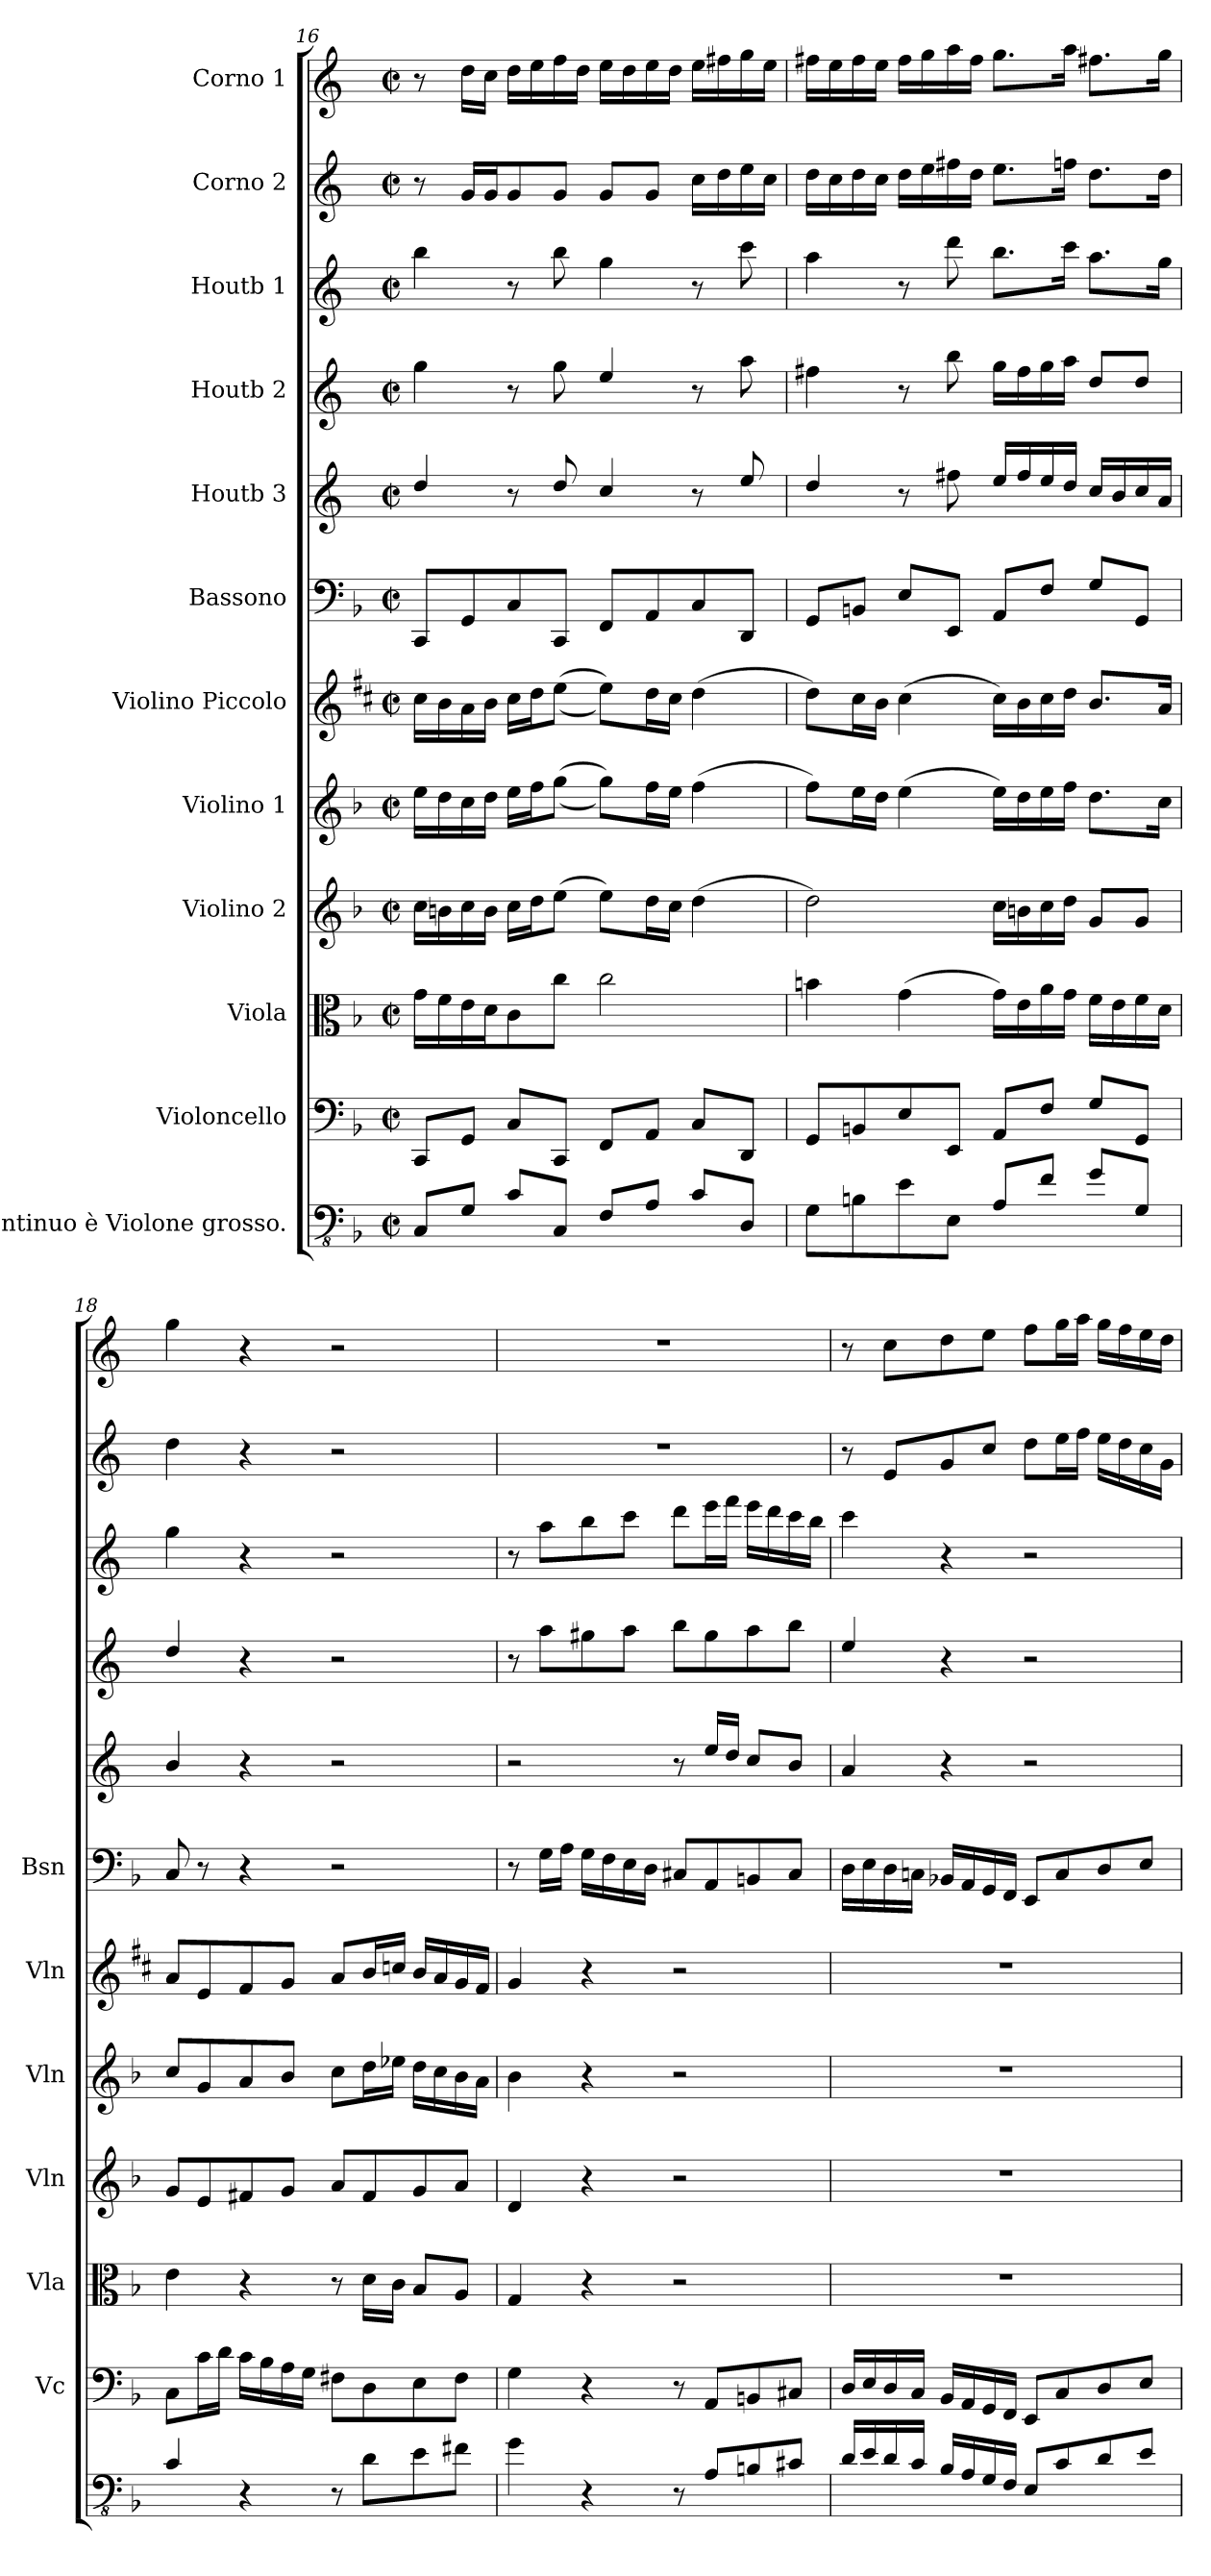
**kern	**kern	**kern	**kern	**kern	**kern	**kern	**kern	**kern	**kern	**kern	**kern
*part12	*part11	*part10	*part9	*part8	*part7	*part6	*part5	*part4	*part3	*part2	*part1
*staff12	*staff11	*staff10	*staff9	*staff8	*staff7	*staff6	*staff5	*staff4	*staff3	*staff2	*staff1
*I"Continuo è Violone grosso.	*I"Violoncello	*I"Viola	*I"Violino 2	*I"Violino 1	*I"Violino Piccolo	*I"Bassono	*I"Houtb 3	*I"Houtb 2	*I"Houtb 1	*I"Corno 2	*I"Corno 1
*	*I'Vc	*I'Vla	*I'Vln	*I'Vln	*I'Vln	*I'Bsn	*	*	*	*	*
!!LO:PB:g=z
*clefFv4	*clefF4	*clefC3	*clefG2	*clefG2	*clefG2	*clefF4	*clefG2	*clefG2	*clefG2	*clefG2	*clefG2
*ITrd7c12	*	*	*	*	*ITrd-2c-3	*	*ITrd4c7	*ITrd4c7	*ITrd4c7	*ITrd4c7	*ITrd4c7
*k[b-]	*k[b-]	*k[b-]	*k[b-]	*k[b-]	*k[b-]	*k[b-]	*k[b-]	*k[b-]	*k[b-]	*k[b-]	*k[b-]
*M2/2	*M2/2	*M2/2	*M2/2	*M2/2	*M2/2	*M2/2	*M2/2	*M2/2	*M2/2	*M2/2	*M2/2
*met(c|)	*met(c|)	*met(c|)	*met(c|)	*met(c|)	*met(c|)	*met(c|)	*met(c|)	*met(c|)	*met(c|)	*met(c|)	*met(c|)
=16	=16	=16	=16	=16	=16	=16	=16	=16	=16	=16	=16
8CCC/L	8CC/L	16g\LL	16cc\LL	16ee\LL	16ee\LL	8CC/L	4g/	4cc\	4ee\	8r	8r
.	.	16f\	16bn\	16dd\	16dd\	.	.	.	.	.	.
8GGG/J	8GG/J	16e\	16cc\	16cc\	16cc\	8GG/	.	.	.	16c/LL	16g\LL
.	.	16d\J	16b\JJ	16dd\JJ	16dd\JJ	.	.	.	.	16c/J	16f\JJ
8CC\L	8C\L	8c\	16cc\LL	16ee\LL	16ee\LL	8C/	8r	8r	8r	8c/	16g\LL
.	.	.	16dd\J	16ff\J	16ff\J	.	.	.	.	.	16a\
8CCC/J	8CC/J	8cc\J	(8ee\J	((8gg\J	((8gg\J	8CC/J	8g/	8cc\	8ee\	8c/J	16b-\
.	.	.	.	.	.	.	.	.	.	.	16g\JJ
8FFF/L	8FF/L	2cc\	8ee\L)	8gg\L))	8gg\L))	8FF/L	4f/	4a/	4cc\	8c/L	16a\LL
.	.	.	.	.	.	.	.	.	.	.	16g\
8AAA/J	8AA/J	.	16dd\L	16ff\L	16ff\L	8AA/	.	.	.	8c/J	16a\
.	.	.	16cc\JJ	16ee\JJ	16ee\JJ	.	.	.	.	.	16g\JJ
8CC\L	8C\L	.	(4dd\	(4ff\	(4ff\	8C/	8r	8r	8r	16f\LL	16a\LL
.	.	.	.	.	.	.	.	.	.	16g\	16bn\
8DDD/J	8DD/J	.	.	.	.	8DD/J	8a/	8dd\	8ff\	16a\	16cc\
.	.	.	.	.	.	.	.	.	.	16f\JJ	16a\JJ
=17	=17	=17	=17	=17	=17	=17	=17	=17	=17	=17	=17
8GGG\L	8GG/L	4bn\	2dd\)	8ff\L)	8ff\L)	8GG/L	4g/	4bn\	4dd\	16g\LL	16bn\LL
.	.	.	.	.	.	.	.	.	.	16f\	16a\
8BBBn\	8BBn/	.	.	16ee\L	16ee\L	8BBn/J	.	.	.	16g\	16b\
.	.	.	.	16dd\JJ	16dd\JJ	.	.	.	.	16f\JJ	16a\JJ
8EE\	8E/	(4g\	.	(4ee\	(4ee\	8E\L	8r	8r	8r	16g\LL	16b\LL
.	.	.	.	.	.	.	.	.	.	16a\	16cc\
8EEE/J	8EE/J	.	.	.	.	8EE/J	8bn\	8ee\	8gg\	16bn\	16dd\
.	.	.	.	.	.	.	.	.	.	16g\JJ	16b\JJ
8AAA/L	8AA/L	16g\LL)	16cc\LL	16ee\LL)	16ee\LL)	8AA/L	16a/LL	16cc\LL	8.ee\L	8.a\L	8.cc\L
.	.	16e\	16bn\	16dd\	16dd\	.	16b/	16b\	.	.	.
8FF\J	8F\J	16a\	16cc\	16ee\	16ee\	8F\J	16a/	16cc\	.	.	.
.	.	16g\JJ	16dd\JJ	16ff\JJ	16ff\JJ	.	16g/JJ	16dd\JJ	16ff\Jk	16b-X\Jk	16dd\Jk
8GG\L	8G\L	16f\LL	8g/L	8.dd\L	8.dd/L	8G\L	16f/LL	8g/L	8.dd\L	8.g\L	8.bn\L
.	.	16e\	.	.	.	.	16e/	.	.	.	.
8GGG/J	8GG/J	16f\	8g/J	.	.	8GG/J	16f/	8g/J	.	.	.
.	.	16d\JJ	.	16cc\Jk	16cc/Jk	.	16d/JJ	.	16cc\Jk	16g\Jk	16cc\Jk
=18	=18	=18	=18	=18	=18	=18	=18	=18	=18	=18	=18
4CC/	8C/L	4e\	8g/L	8cc\L	8cc/L	8C/	4e/	4g/	4cc\	4g\	4cc\
.	16c\L	.	8e/	8g\	8g/	8r	.	.	.	.	.
.	16d\JJ	.	.	.	.	.	.	.	.	.	.
4r	16c\LL	4r	8f#X/	8a/	8a/	4r	4r	4r	4r	4r	4r
.	16B-\	.	.	.	.	.	.	.	.	.	.
.	16A\	.	8g/J	8b-/J	8b-/J	.	.	.	.	.	.
.	16G\JJ	.	.	.	.	.	.	.	.	.	.
8r	8F#X\L	8r	8a/L	8cc\L	8cc/L	2r	2r	2r	2r	2r	2r
8DD\L	8D\	16d\LL	8f#/	16dd\L	16dd/L	.	.	.	.	.	.
.	.	16c\JJ	.	16ee-X\JJ	16ee-X/JJ	.	.	.	.	.	.
8EE\	8E\	8B-/L	8g/	16dd\LL	16dd/LL	.	.	.	.	.	.
.	.	.	.	16cc\	16cc/	.	.	.	.	.	.
8FF#X\J	8F#\J	8A/J	8a/J	16b-\	16b-/	.	.	.	.	.	.
.	.	.	.	16a\JJ	16a/JJ	.	.	.	.	.	.
=19	=19	=19	=19	=19	=19	=19	=19	=19	=19	=19	=19
4GG\	4G\	4G/	4d/	4b-\	4b-/	8r	2r	8r	8r	1r	1r
.	.	.	.	.	.	16G\LL	.	8dd\L	8dd\L	.	.
.	.	.	.	.	.	16A\JJ	.	.	.	.	.
4r	4r	4r	4r	4r	4r	16G\LL	.	8cc#X\	8ee\	.	.
.	.	.	.	.	.	16F\	.	.	.	.	.
.	.	.	.	.	.	16E\	.	8dd\J	8ff\J	.	.
.	.	.	.	.	.	16D\JJ	.	.	.	.	.
8r	8r	2r	2r	2r	2r	8C#X/L	8r	8ee\L	8gg\L	.	.
8AAA/L	8AA/L	.	.	.	.	8AA/	16a/LL	8cc#\	16aa\L	.	.
.	.	.	.	.	.	.	16g/JJ	.	16bb-\JJ	.	.
8BBBn/	8BBn/	.	.	.	.	8BBn/	8f/L	8dd\	16aa\LL	.	.
.	.	.	.	.	.	.	.	.	16gg\	.	.
8CC#X/J	8C#X/J	.	.	.	.	8C#/J	8e/J	8ee\J	16ff\	.	.
.	.	.	.	.	.	.	.	.	16ee\JJ	.	.
=20	=20	=20	=20	=20	=20	=20	=20	=20	=20	=20	=20
16DD/LL	16D/LL	1r	1r	1r	1r	16D\LL	4d/	4a/	4ff\	8r	8r
16EE/	16E/	.	.	.	.	16E\	.	.	.	.	.
16DD/	16D/	.	.	.	.	16D\	.	.	.	8A/L	8f\L
16CC/JJ	16C/JJ	.	.	.	.	16Cn\JJ	.	.	.	.	.
16BBB-/LL	16BB-/LL	.	.	.	.	16BB-X/LL	4r	4r	4r	8c/	8g\
16AAA/	16AA/	.	.	.	.	16AA/	.	.	.	.	.
16GGG/	16GG/	.	.	.	.	16GG/	.	.	.	8f/J	8a\J
16FFF/JJ	16FF/JJ	.	.	.	.	16FF/JJ	.	.	.	.	.
8EEE/L	8EE/L	.	.	.	.	8EE/L	2r	2r	2r	8g\L	8b-\L
8CC/	8C/	.	.	.	.	8C/	.	.	.	16a\L	16cc\L
.	.	.	.	.	.	.	.	.	.	16b-\JJ	16dd\JJ
8DD/	8D/	.	.	.	.	8D/	.	.	.	16a\LL	16cc\LL
.	.	.	.	.	.	.	.	.	.	16g\	16b-\
8EE/J	8E/J	.	.	.	.	8E/J	.	.	.	16f\	16a\
.	.	.	.	.	.	.	.	.	.	16c\JJ	16g\JJ
=	=	=	=	=	=	=	=	=	=	=	=
*-	*-	*-	*-	*-	*-	*-	*-	*-	*-	*-	*-
